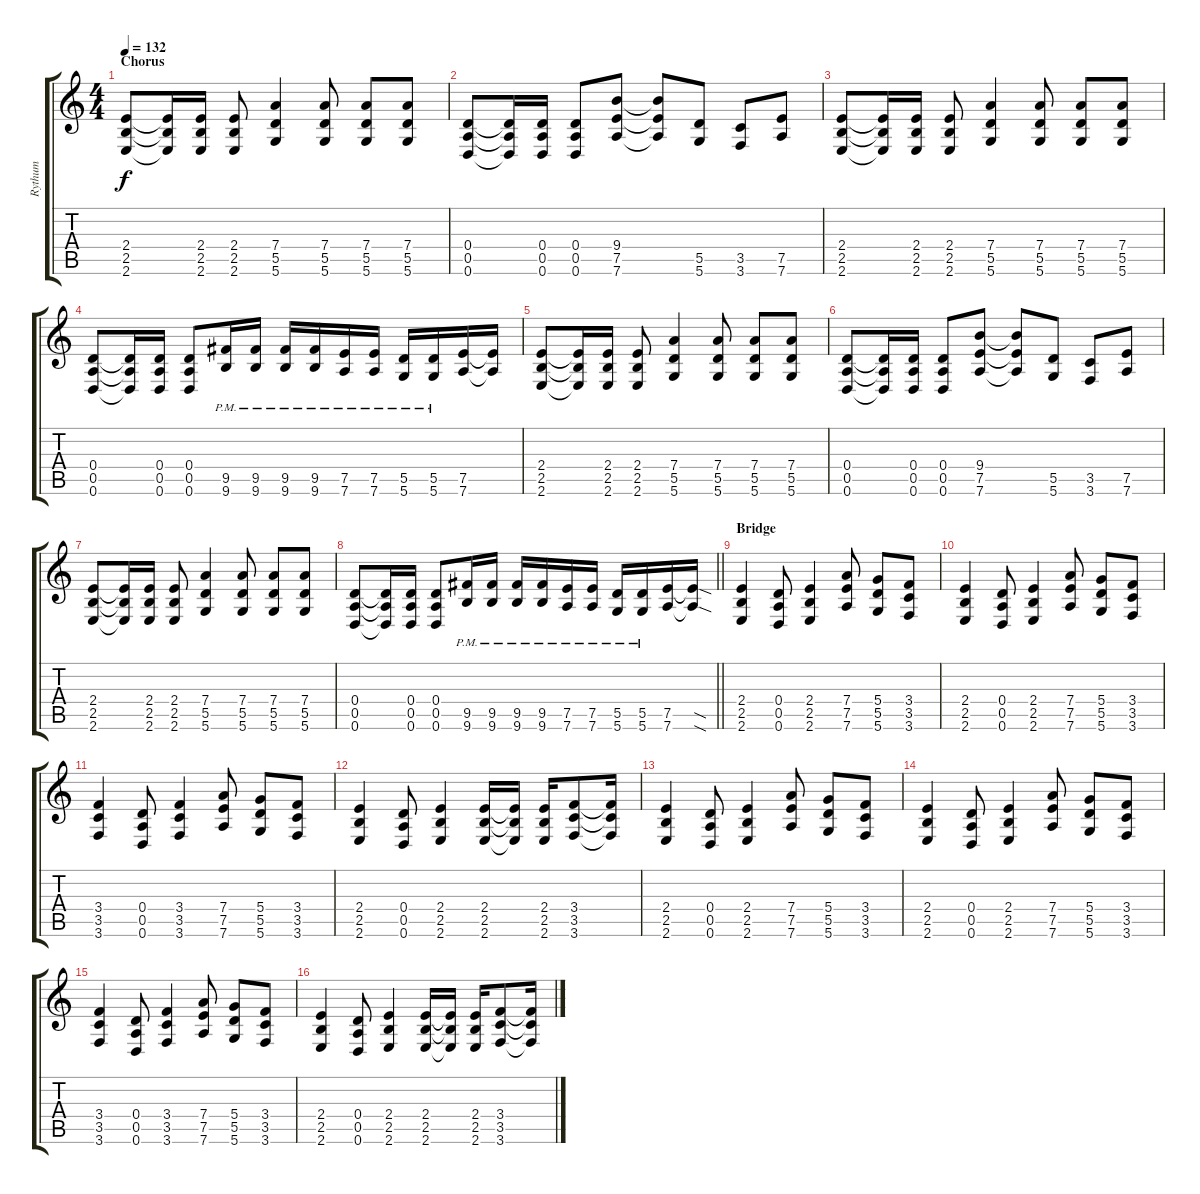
\track ("Rythum" "Rythum") {instrument distortionguitar}
\staff {score tabs}
\tuning (E4 B3 G3 D3 A2 D2) {hide}
\ts (4 4)
\section ("" "Chorus")
\tempo 132
\clef g2
\ks c
(2.4 2.5 2.6).8{dy f} (2.4{t} 2.5{t} 2.6{t}).16 (2.4 2.5 2.6).16 (2.4 2.5 2.6).8 (7.4 5.5 5.6).4 (7.4 5.5 5.6).8 (7.4 5.5 5.6).8 (7.4 5.5 5.6).8 |
(0.4 0.5 0.6).8 (0.4{t} 0.5{t} 0.6{t}).16 (0.4 0.5 0.6).16 (0.4 0.5 0.6).8 (9.4 7.5 7.6).8 (9.4{t} 7.5{t} 7.6{t}).8 (5.5 5.6).8 (3.5 3.6).8 (7.5 7.6).8 |
(2.4 2.5 2.6).8 (2.4{t} 2.5{t} 2.6{t}).16 (2.4 2.5 2.6).16 (2.4 2.5 2.6).8 (7.4 5.5 5.6).4 (7.4 5.5 5.6).8 (7.4 5.5 5.6).8 (7.4 5.5 5.6).8 |
(0.4 0.5 0.6).8 (0.4{t} 0.5{t} 0.6{t}).16 (0.4 0.5 0.6).16 (0.4 0.5 0.6).8 (9.5{pm} 9.6{pm}).16 (9.5{pm} 9.6{pm}).16 (9.5{pm} 9.6{pm}).16 (9.5{pm} 9.6{pm}).16 (7.5{pm} 7.6{pm}).16 (7.5{pm} 7.6{pm}).16 (5.5{pm} 5.6{pm}).16 (5.5{pm} 5.6{pm}).16 (7.5 7.6).16 (7.5{t} 7.6{t}).16 |
(2.4 2.5 2.6).8 (2.4{t} 2.5{t} 2.6{t}).16 (2.4 2.5 2.6).16 (2.4 2.5 2.6).8 (7.4 5.5 5.6).4 (7.4 5.5 5.6).8 (7.4 5.5 5.6).8 (7.4 5.5 5.6).8 |
(0.4 0.5 0.6).8 (0.4{t} 0.5{t} 0.6{t}).16 (0.4 0.5 0.6).16 (0.4 0.5 0.6).8 (9.4 7.5 7.6).8 (9.4{t} 7.5{t} 7.6{t}).8 (5.5 5.6).8 (3.5 3.6).8 (7.5 7.6).8 |
(2.4 2.5 2.6).8 (2.4{t} 2.5{t} 2.6{t}).16 (2.4 2.5 2.6).16 (2.4 2.5 2.6).8 (7.4 5.5 5.6).4 (7.4 5.5 5.6).8 (7.4 5.5 5.6).8 (7.4 5.5 5.6).8 |
\barLineRight lightlight
(0.4 0.5 0.6).8 (0.4{t} 0.5{t} 0.6{t}).16 (0.4 0.5 0.6).16 (0.4 0.5 0.6).8 (9.5{pm} 9.6{pm}).16 (9.5{pm} 9.6{pm}).16 (9.5{pm} 9.6{pm}).16 (9.5{pm} 9.6{pm}).16 (7.5{pm} 7.6{pm}).16 (7.5{pm} 7.6{pm}).16 (5.5{pm} 5.6{pm}).16 (5.5{pm} 5.6{pm}).16 (7.5 7.6).16 (7.5{sod t} 7.6{sod t}).16 |
\section ("" "Bridge")
(2.4 2.5 2.6).4 (0.4 0.5 0.6).8 (2.4 2.5 2.6).4 (7.4 7.5 7.6).8 (5.4 5.5 5.6).8 (3.4 3.5 3.6).8 |
(2.4 2.5 2.6).4 (0.4 0.5 0.6).8 (2.4 2.5 2.6).4 (7.4 7.5 7.6).8 (5.4 5.5 5.6).8 (3.4 3.5 3.6).8 |
(3.4 3.5 3.6).4 (0.4 0.5 0.6).8 (3.4 3.5 3.6).4 (7.4 7.5 7.6).8 (5.4 5.5 5.6).8 (3.4 3.5 3.6).8 |
(2.4 2.5 2.6).4 (0.4 0.5 0.6).8 (2.4 2.5 2.6).4 (2.4 2.5 2.6).16 (2.4{t} 2.5{t} 2.6{t}).16 (2.4 2.5 2.6).16 (3.4 3.5 3.6).8 (3.4{t} 3.5{t} 3.6{t}).16 |
(2.4 2.5 2.6).4 (0.4 0.5 0.6).8 (2.4 2.5 2.6).4 (7.4 7.5 7.6).8 (5.4 5.5 5.6).8 (3.4 3.5 3.6).8 |
(2.4 2.5 2.6).4 (0.4 0.5 0.6).8 (2.4 2.5 2.6).4 (7.4 7.5 7.6).8 (5.4 5.5 5.6).8 (3.4 3.5 3.6).8 |
(3.4 3.5 3.6).4 (0.4 0.5 0.6).8 (3.4 3.5 3.6).4 (7.4 7.5 7.6).8 (5.4 5.5 5.6).8 (3.4 3.5 3.6).8 |
(2.4 2.5 2.6).4 (0.4 0.5 0.6).8 (2.4 2.5 2.6).4 (2.4 2.5 2.6).16 (2.4{t} 2.5{t} 2.6{t}).16 (2.4 2.5 2.6).16 (3.4 3.5 3.6).8 (3.4{t} 3.5{t} 3.6{t}).16
